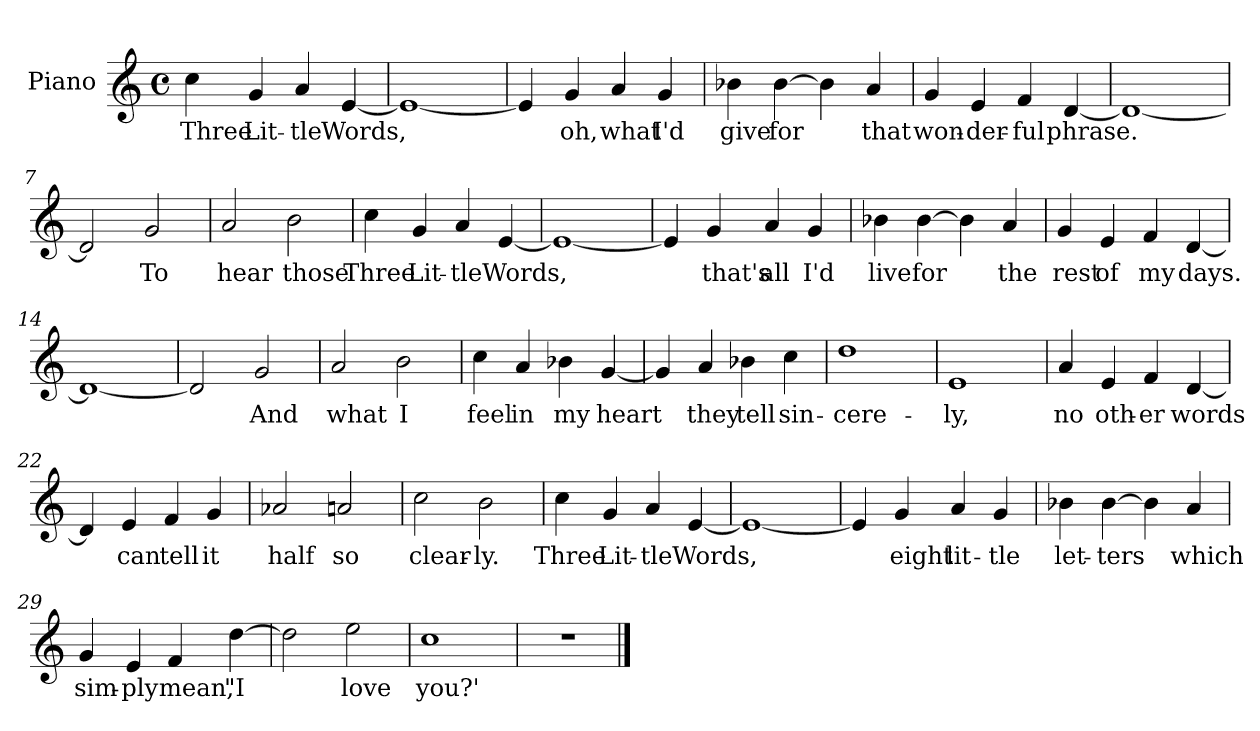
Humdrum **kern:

**kern	**text
*part1	*part1
*staff1	*staff1
*I"Piano	*
*I'Pno	*
*clefG2	*
*k[]	*
*C:	*
*M4/4	*
*met(c)	*
=1	=1
4cc\	Three
4g/	Lit-
4a/	-tle
[4e/	Words,
=2	=2
1e_	.
=3	=3
4e/]	.
4g/	oh,
4a/	what
4g/	I'd
=4	=4
4b-X\	give
[4b-\	for
4b-\]	.
4a/	that
!!LO:LB:g=z
=5	=5
4g/	won-
4e/	-der-
4f/	-ful
[4d/	phrase.
=6	=6
1d_	.
=7	=7
2d/]	.
2g/	To
=8	=8
2a/	hear
2b\	those
!!LO:LB:g=z
=9	=9
4cc\	Three
4g/	Lit-
4a/	-tle
[4e/	Words,
=10	=10
1e_	.
=11	=11
4e/]	.
4g/	that's
4a/	all
4g/	I'd
=12	=12
4b-X\	live
[4b-\	for
4b-\]	.
4a/	the
!!LO:LB:g=z
=13	=13
4g/	rest
4e/	of
4f/	my
[4d/	days.
=14	=14
1d_	.
=15	=15
2d/]	.
2g/	And
=16	=16
2a/	what
2b\	I
!!LO:LB:g=z
=17	=17
4cc\	feel
4a/	in
4b-X\	my
[4g/	heart
=18	=18
4g/]	.
4a/	they
4b-X\	tell
4cc\	sin-
=19	=19
1dd	-cere-
=20	=20
1e	-ly,
!!LO:LB:g=z
=21	=21
4a/	no
4e/	oth-
4f/	-er
[4d/	words
=22	=22
4d/]	.
4e/	can
4f/	tell
4g/	it
=23	=23
2a-X/	half
2an/	so
=24	=24
2cc\	clear-
2b\	-ly.
!!LO:LB:g=z
=25	=25
4cc\	Three
4g/	Lit-
4a/	-tle
[4e/	Words,
=26	=26
1e_	.
=27	=27
4e/]	.
4g/	eight
4a/	lit-
4g/	-tle
=28	=28
4b-X\	let-
[4b-\	ters
4b-\]	.
4a/	which
!!LO:LB:g=z
=29	=29
4g/	sim-
4e/	-ply
4f/	mean,
[4dd\	"I
=30	=30
2dd\]	.
2ee\	love
=31	=31
1cc	you?'
=32	=32
1r	.
==	==
*-	*-
